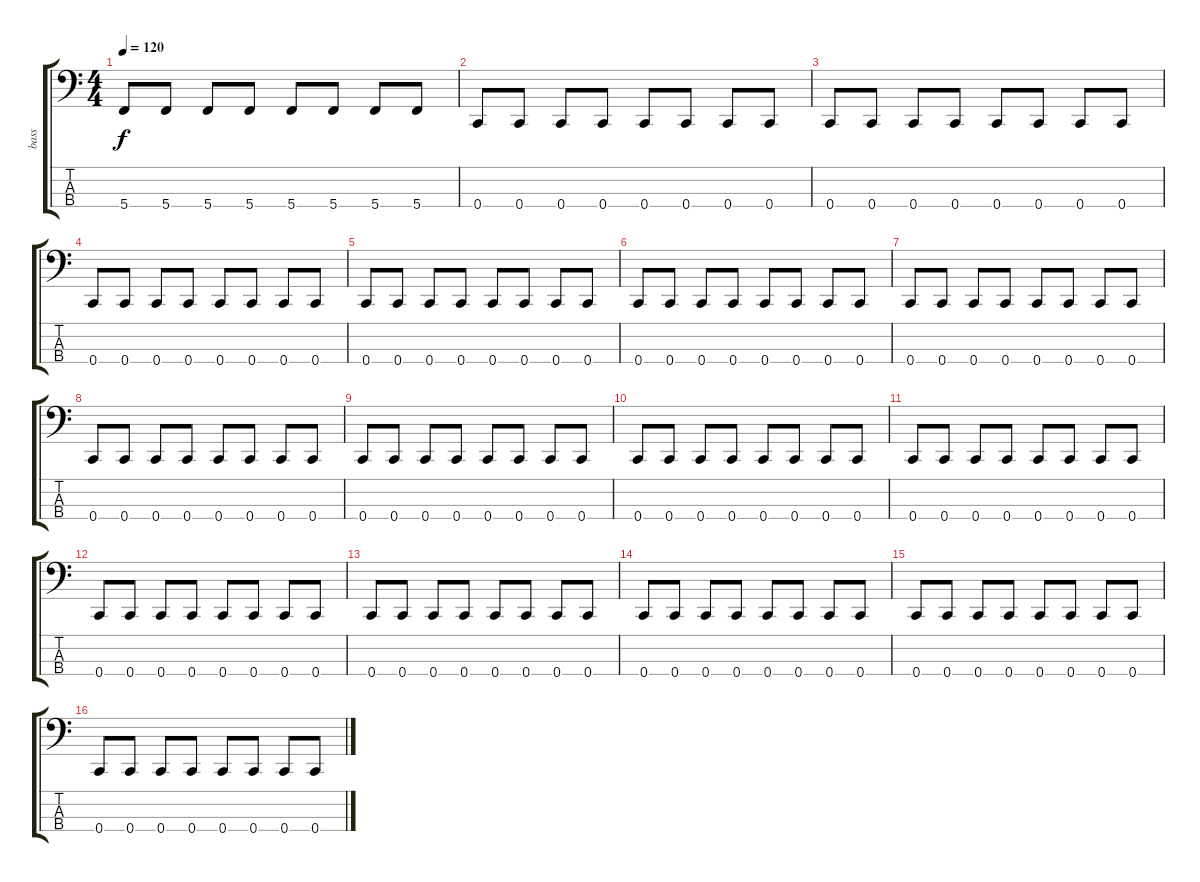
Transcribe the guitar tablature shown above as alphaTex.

\track ("bass" "bass") {instrument electricbassfinger}
\staff {score tabs}
\tuning (F2 C2 G1 C1) {hide}
\ts (4 4)
\tempo 120
\clef f4
\ks c
5.4.8{dy f} 5.4.8 5.4.8 5.4.8 5.4.8 5.4.8 5.4.8 5.4.8 |
0.4.8 0.4.8 0.4.8 0.4.8 0.4.8 0.4.8 0.4.8 0.4.8 |
0.4.8 0.4.8 0.4.8 0.4.8 0.4.8 0.4.8 0.4.8 0.4.8 |
0.4.8 0.4.8 0.4.8 0.4.8 0.4.8 0.4.8 0.4.8 0.4.8 |
0.4.8 0.4.8 0.4.8 0.4.8 0.4.8 0.4.8 0.4.8 0.4.8 |
0.4.8 0.4.8 0.4.8 0.4.8 0.4.8 0.4.8 0.4.8 0.4.8 |
0.4.8 0.4.8 0.4.8 0.4.8 0.4.8 0.4.8 0.4.8 0.4.8 |
0.4.8 0.4.8 0.4.8 0.4.8 0.4.8 0.4.8 0.4.8 0.4.8 |
0.4.8 0.4.8 0.4.8 0.4.8 0.4.8 0.4.8 0.4.8 0.4.8 |
0.4.8 0.4.8 0.4.8 0.4.8 0.4.8 0.4.8 0.4.8 0.4.8 |
0.4.8 0.4.8 0.4.8 0.4.8 0.4.8 0.4.8 0.4.8 0.4.8 |
0.4.8 0.4.8 0.4.8 0.4.8 0.4.8 0.4.8 0.4.8 0.4.8 |
0.4.8 0.4.8 0.4.8 0.4.8 0.4.8 0.4.8 0.4.8 0.4.8 |
0.4.8 0.4.8 0.4.8 0.4.8 0.4.8 0.4.8 0.4.8 0.4.8 |
0.4.8 0.4.8 0.4.8 0.4.8 0.4.8 0.4.8 0.4.8 0.4.8 |
0.4.8 0.4.8 0.4.8 0.4.8 0.4.8 0.4.8 0.4.8 0.4.8
